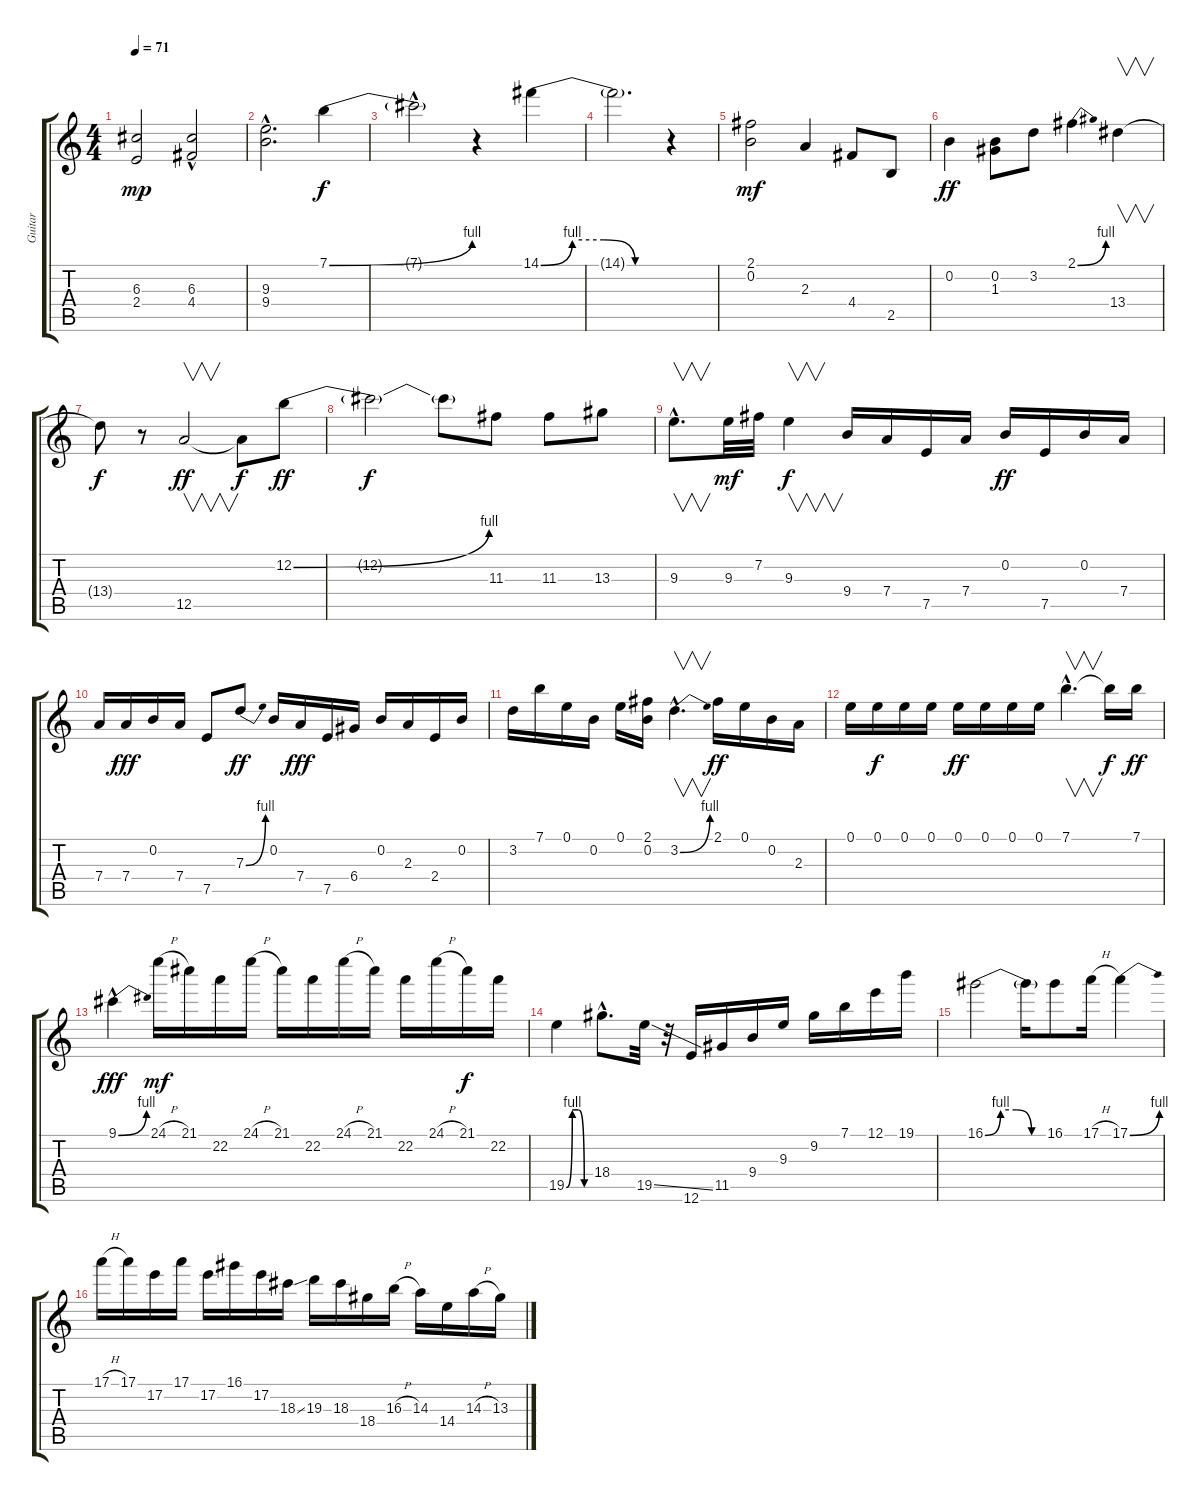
\track ("Guitar" "Guitar") {instrument overdrivenguitar}
\staff {score tabs}
\tuning (E4 B3 G3 D3 A2 E2) {hide}
\ts (4 4)
\tempo 71
\clef g2
\ks c
(6.3 2.4).2{dy mp} (6.3 4.4{hac}).2 |
(9.3{hac} 9.4{hac}).2{d} 7.1{be (bend 0 0 60 4)}.4{dy f} |
7.1{hac t}.2 r.4 14.1{be (custom 0 0 15 4 30 4 45 0 60 0)}.4 |
14.1{t}.2{d} r.4 |
(2.1 0.2).2{dy mf} 2.3.4 4.4.8 2.5.8 |
0.2.4{dy ff} (0.2 1.3).8 3.2.8 2.1{be (bend 0 0 60 4)}.4 13.4.4{v} |
13.4{t}.8{dy f} r.8 12.5.2{v dy ff} 12.5{t}.8{dy f} 12.2{be (bend 0 0 60 4)}.8{dy ff} |
12.2{t}.2{dy f} 12.2{t}.8 11.3.8 11.3.8 13.3.8 |
9.3{hac}.8{v d} 9.3.32{dy mf} 7.2.32 9.3.4{v dy f} 9.4.16 7.4.16 7.5.16 7.4.16 0.2.16{dy ff} 7.5.16 0.2.16 7.4.16 |
7.4.16 7.4.16{dy fff} 0.2.16 7.4.16 7.5.8 7.3{be (bend 0 0 60 4)}.8{dy ff} 0.2.16 7.4.16{dy fff} 7.5.16 6.4.16 0.2.16 2.3.16 2.4.16 0.2.16 |
3.2.16 7.1.16 0.1.16 0.2.16 0.1.16 (2.1 0.2).16 3.2{be (bend 0 0 60 4) hac}.4{v d} 2.1.16{dy ff} 0.1.16 0.2.16 2.3.16 |
0.1.16 0.1.16{dy f} 0.1.16 0.1.16 0.1.16{dy ff} 0.1.16 0.1.16 0.1.16 7.1{hac}.4{v d} 7.1{t}.16{dy f} 7.1.16{dy ff} |
9.1{be (bend 0 0 60 4) hac}.4{dy fff} 24.1{h}.16{dy mf} 21.1.16 22.2.16 24.1{h}.16 21.1.16 22.2.16 24.1{h}.16 21.1.16 22.2.16 24.1{h}.16 21.1.16{dy f} 22.2.16 |
19.5{be (custom 0 0 15 4 30 4 45 0 60 0)}.4 18.4{hac}.8{d} 19.5{ss}.32 r.32 12.6.16 11.5.16 9.4.16 9.3.16 9.2.16 7.1.16 12.1.16 19.1.16 |
16.1{be (custom 0 0 15 4 30 4 45 0 60 0)}.2 16.1{t}.16 16.1.8 17.1{h}.16 17.1{be (bend 0 0 60 4)}.4 |
17.1{h}.16 17.1.16 17.2.16 17.1.16 17.2.16 16.1.16 17.2.16 18.3{ss}.16 19.3.16 18.3.16 18.4.16 16.3{h}.16 14.3.16 14.4.16 14.3{h}.16 13.3.16
